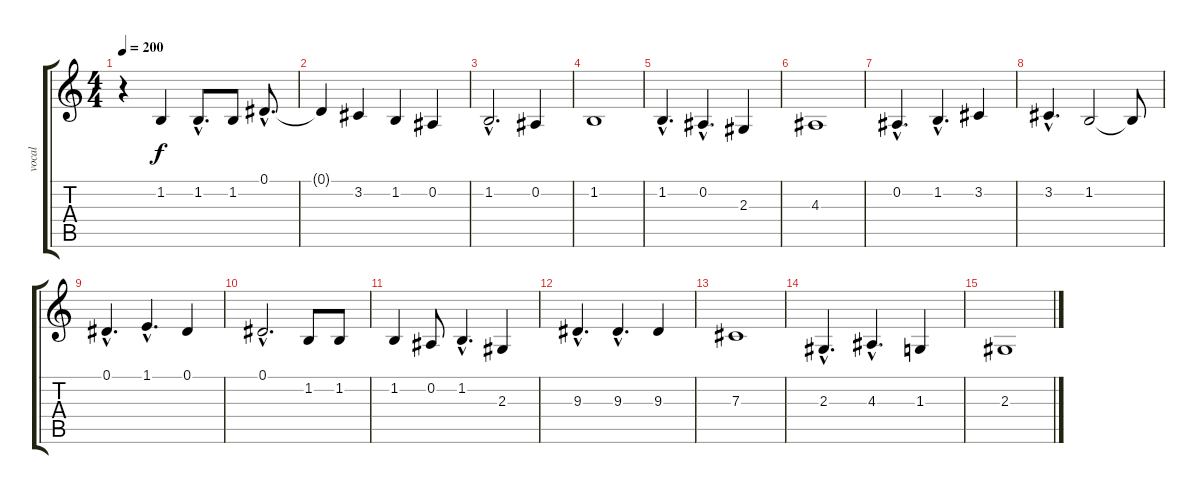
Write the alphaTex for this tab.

\track ("vocal" "vocal") {instrument violin}
\staff {score tabs}
\tuning (Eb4 Bb3 Gb3 Db3 Ab2 Eb2) {hide}
\ts (4 4)
\tempo 200
\clef g2
\ks c
r.4{dy f} 1.2.4 1.2{hac}.8{d} 1.2.8 0.1{hac}.8{d} |
0.1{t}.4 3.2.4 1.2.4 0.2.4 |
1.2{hac}.2{d} 0.2.4 |
1.2.1 |
1.2{hac}.4{d} 0.2{hac}.4{d} 2.3.4 |
4.3.1 |
0.2{hac}.4{d} 1.2{hac}.4{d} 3.2.4 |
3.2{hac}.4{d} 1.2.2 1.2{t}.8 |
0.1{hac}.4{d} 1.1{hac}.4{d} 0.1.4 |
0.1{hac}.2{d} 1.2.8 1.2.8 |
1.2.4 0.2.8 1.2{hac}.4{d} 2.3.4 |
9.3{hac}.4{d} 9.3{hac}.4{d} 9.3.4 |
7.3.1 |
2.3{hac}.4{d} 4.3{hac}.4{d} 1.3.4 |
2.3.1
